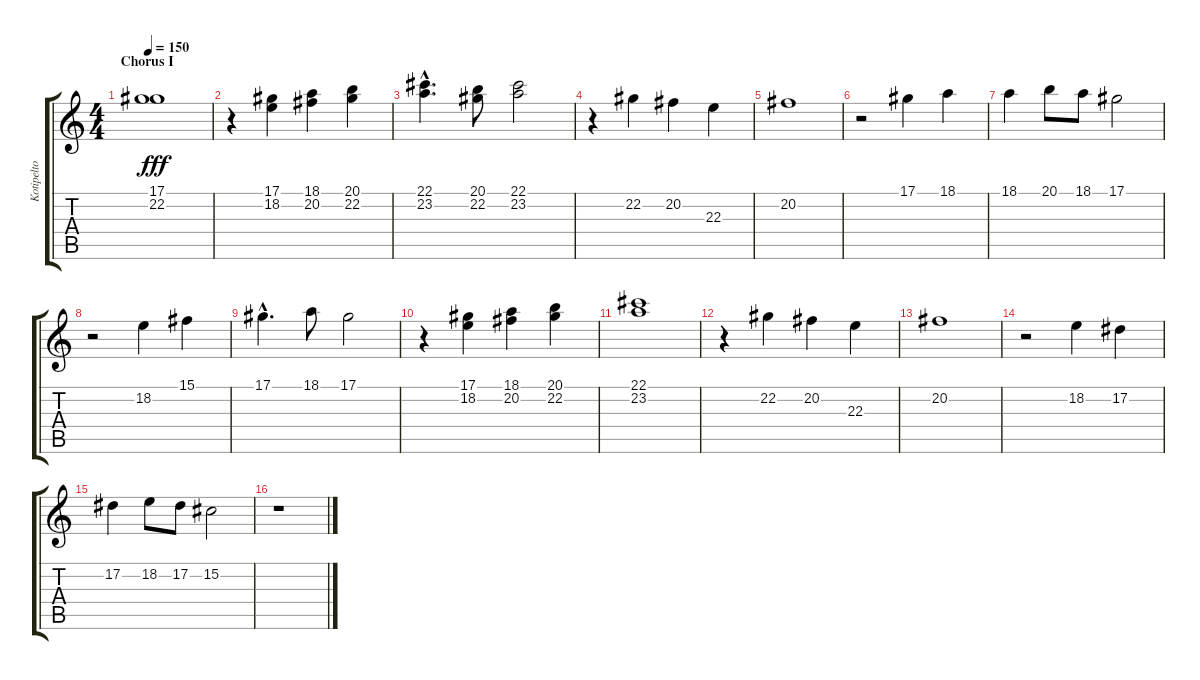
\track ("Kotipelto" "Kotipelto") {instrument flute}
\staff {score tabs}
\tuning (Eb4 Bb3 Gb3 Db3 Ab2 Eb2) {hide}
\ts (4 4)
\section ("" "Chorus I")
\tempo 150
\clef g2
\ks c
(17.1 22.2).1{dy fff} |
r.4 (17.1 18.2).4 (18.1 20.2).4 (20.1 22.2).4 |
(22.1{hac} 23.2{hac}).4{d} (20.1 22.2).8 (22.1 23.2).2 |
r.4 22.2.4 20.2.4 22.3.4 |
20.2.1 |
r.2 17.1.4 18.1.4 |
18.1.4 20.1.8 18.1.8 17.1.2 |
r.2 18.2.4 15.1.4 |
17.1{hac}.4{d} 18.1.8 17.1.2 |
r.4 (17.1 18.2).4 (18.1 20.2).4 (20.1 22.2).4 |
(22.1 23.2).1 |
r.4 22.2.4 20.2.4 22.3.4 |
20.2.1 |
r.2 18.2.4 17.2.4 |
17.2.4 18.2.8 17.2.8 15.2.2 |
r.1
